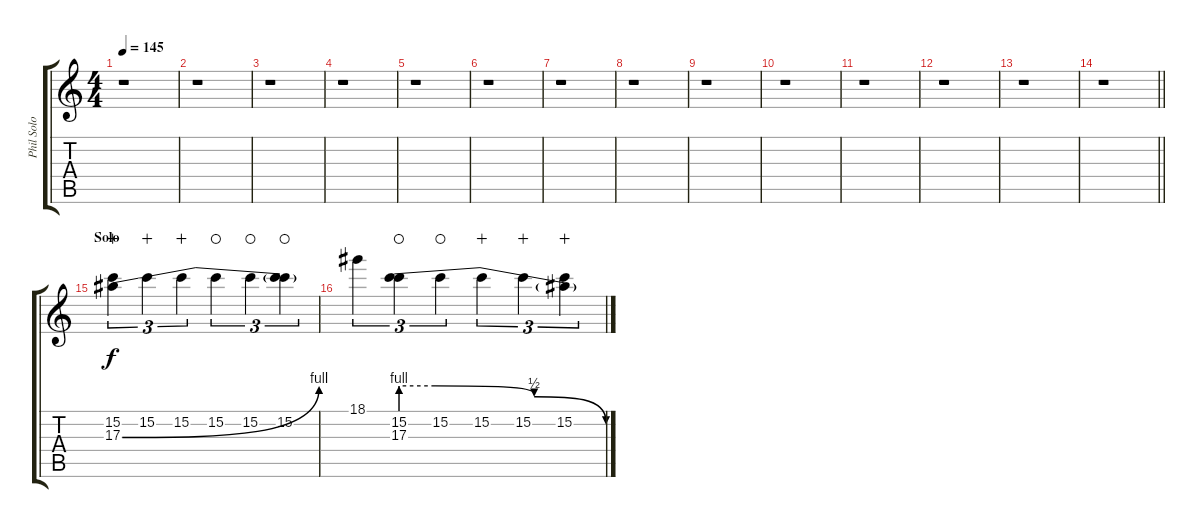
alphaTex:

\track ("Phil Solo" "Phil Solo") {instrument distortionguitar}
\staff {score tabs}
\tuning (D4 A3 F3 C3 G2 C2) {hide}
\ts (4 4)
\tempo 145
\clef g2
\ks c
r.1{dy f} |
r.1 |
r.1 |
r.1 |
r.1 |
r.1 |
r.1 |
r.1 |
r.1 |
r.1 |
r.1 |
r.1 |
r.1 |
\barLineRight lightlight
r.1 |
\section ("" "Solo")
(15.2 17.3{be (bend 0 0 60 4)}).4{tu (3 2) wahc} 15.2.4{tu (3 2) wahc} 15.2.4{tu (3 2) wahc} 15.2.4{tu (3 2) waho} 15.2.4{tu (3 2) waho} (15.2 17.3{t}).4{tu (3 2) waho} |
18.1.4{tu (3 2)} (15.2 17.3{be (custom 0 4 10 4 39 2 60 0)}).4{tu (3 2) waho} 15.2.4{tu (3 2) waho} 15.2.4{tu (3 2) wahc} 15.2.4{tu (3 2) wahc} (15.2 17.3{t}).4{tu (3 2) wahc}
